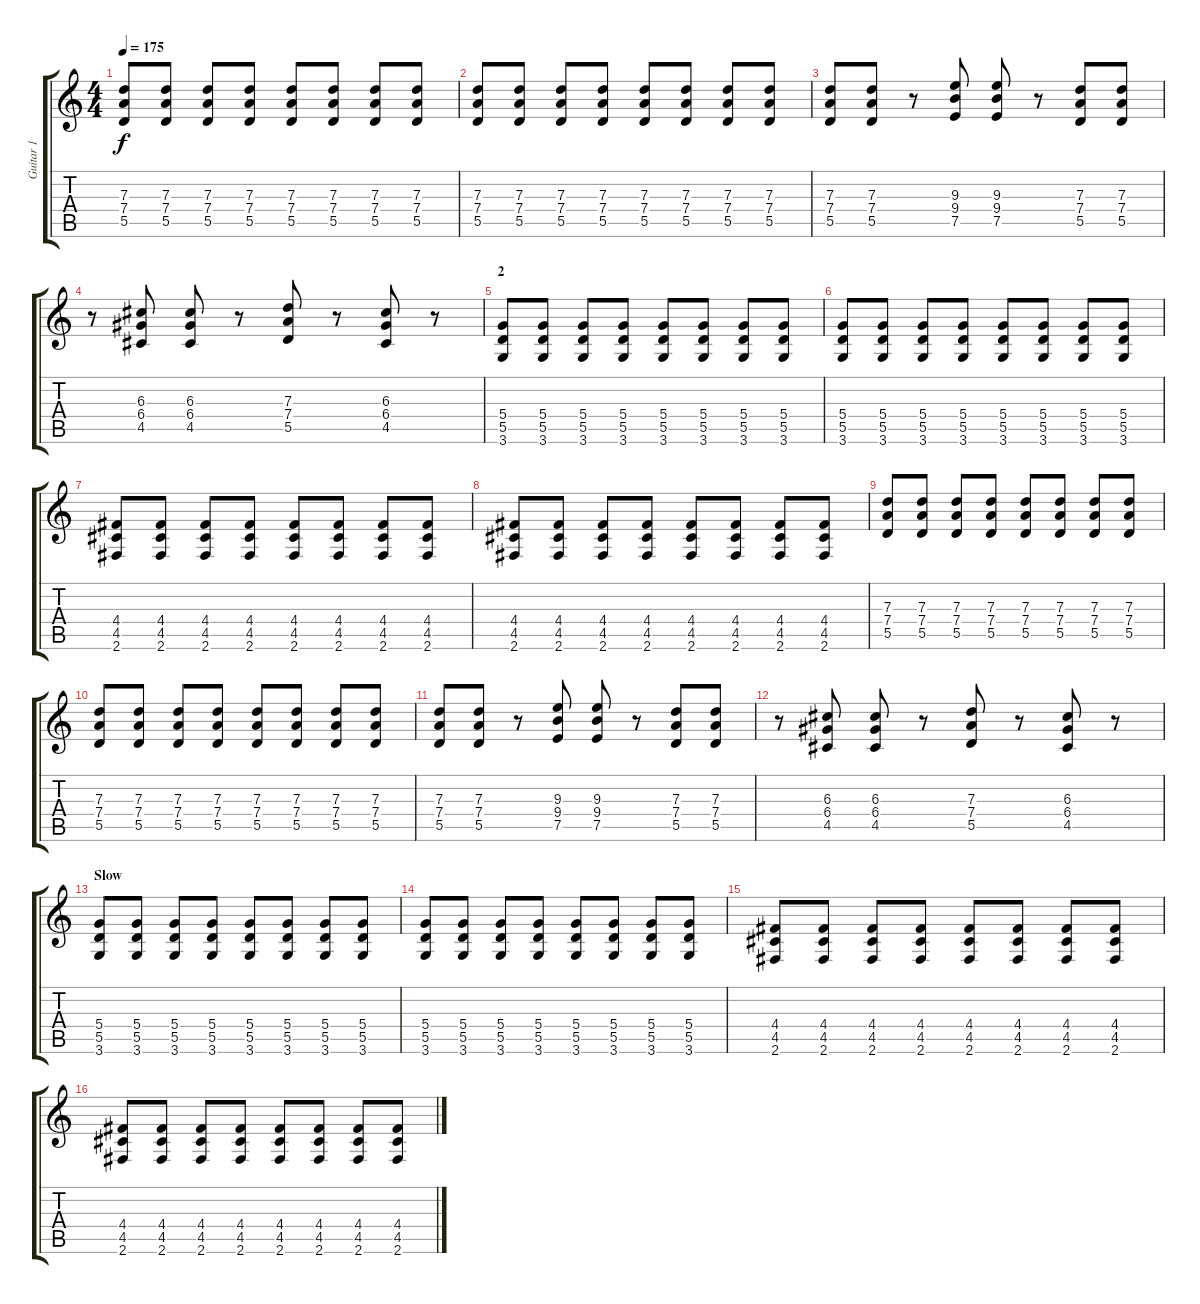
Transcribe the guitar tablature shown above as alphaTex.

\track ("Guitar 1" "Guitar 1") {instrument distortionguitar}
\staff {score tabs}
\tuning (E4 B3 G3 D3 A2 E2) {hide}
\ts (4 4)
\tempo 175
\clef g2
\ks c
(7.3 7.4 5.5).8{dy f} (7.3 7.4 5.5).8 (7.3 7.4 5.5).8 (7.3 7.4 5.5).8 (7.3 7.4 5.5).8 (7.3 7.4 5.5).8 (7.3 7.4 5.5).8 (7.3 7.4 5.5).8 |
(7.3 7.4 5.5).8 (7.3 7.4 5.5).8 (7.3 7.4 5.5).8 (7.3 7.4 5.5).8 (7.3 7.4 5.5).8 (7.3 7.4 5.5).8 (7.3 7.4 5.5).8 (7.3 7.4 5.5).8 |
(7.3 7.4 5.5).8 (7.3 7.4 5.5).8 r.8 (9.3 9.4 7.5).8 (9.3 9.4 7.5).8 r.8 (7.3 7.4 5.5).8 (7.3 7.4 5.5).8 |
r.8 (6.3 6.4 4.5).8 (6.3 6.4 4.5).8 r.8 (7.3 7.4 5.5).8 r.8 (6.3 6.4 4.5).8 r.8 |
\section ("" "2")
(5.4 5.5 3.6).8 (5.4 5.5 3.6).8 (5.4 5.5 3.6).8 (5.4 5.5 3.6).8 (5.4 5.5 3.6).8 (5.4 5.5 3.6).8 (5.4 5.5 3.6).8 (5.4 5.5 3.6).8 |
(5.4 5.5 3.6).8 (5.4 5.5 3.6).8 (5.4 5.5 3.6).8 (5.4 5.5 3.6).8 (5.4 5.5 3.6).8 (5.4 5.5 3.6).8 (5.4 5.5 3.6).8 (5.4 5.5 3.6).8 |
(4.4 4.5 2.6).8 (4.4 4.5 2.6).8 (4.4 4.5 2.6).8 (4.4 4.5 2.6).8 (4.4 4.5 2.6).8 (4.4 4.5 2.6).8 (4.4 4.5 2.6).8 (4.4 4.5 2.6).8 |
(4.4 4.5 2.6).8 (4.4 4.5 2.6).8 (4.4 4.5 2.6).8 (4.4 4.5 2.6).8 (4.4 4.5 2.6).8 (4.4 4.5 2.6).8 (4.4 4.5 2.6).8 (4.4 4.5 2.6).8 |
(7.3 7.4 5.5).8 (7.3 7.4 5.5).8 (7.3 7.4 5.5).8 (7.3 7.4 5.5).8 (7.3 7.4 5.5).8 (7.3 7.4 5.5).8 (7.3 7.4 5.5).8 (7.3 7.4 5.5).8 |
(7.3 7.4 5.5).8 (7.3 7.4 5.5).8 (7.3 7.4 5.5).8 (7.3 7.4 5.5).8 (7.3 7.4 5.5).8 (7.3 7.4 5.5).8 (7.3 7.4 5.5).8 (7.3 7.4 5.5).8 |
(7.3 7.4 5.5).8 (7.3 7.4 5.5).8 r.8 (9.3 9.4 7.5).8 (9.3 9.4 7.5).8 r.8 (7.3 7.4 5.5).8 (7.3 7.4 5.5).8 |
r.8 (6.3 6.4 4.5).8 (6.3 6.4 4.5).8 r.8 (7.3 7.4 5.5).8 r.8 (6.3 6.4 4.5).8 r.8 |
\section ("" "Slow")
(5.4 5.5 3.6).8 (5.4 5.5 3.6).8 (5.4 5.5 3.6).8 (5.4 5.5 3.6).8 (5.4 5.5 3.6).8 (5.4 5.5 3.6).8 (5.4 5.5 3.6).8 (5.4 5.5 3.6).8 |
(5.4 5.5 3.6).8 (5.4 5.5 3.6).8 (5.4 5.5 3.6).8 (5.4 5.5 3.6).8 (5.4 5.5 3.6).8 (5.4 5.5 3.6).8 (5.4 5.5 3.6).8 (5.4 5.5 3.6).8 |
(4.4 4.5 2.6).8 (4.4 4.5 2.6).8 (4.4 4.5 2.6).8 (4.4 4.5 2.6).8 (4.4 4.5 2.6).8 (4.4 4.5 2.6).8 (4.4 4.5 2.6).8 (4.4 4.5 2.6).8 |
(4.4 4.5 2.6).8 (4.4 4.5 2.6).8 (4.4 4.5 2.6).8 (4.4 4.5 2.6).8 (4.4 4.5 2.6).8 (4.4 4.5 2.6).8 (4.4 4.5 2.6).8 (4.4 4.5 2.6).8
